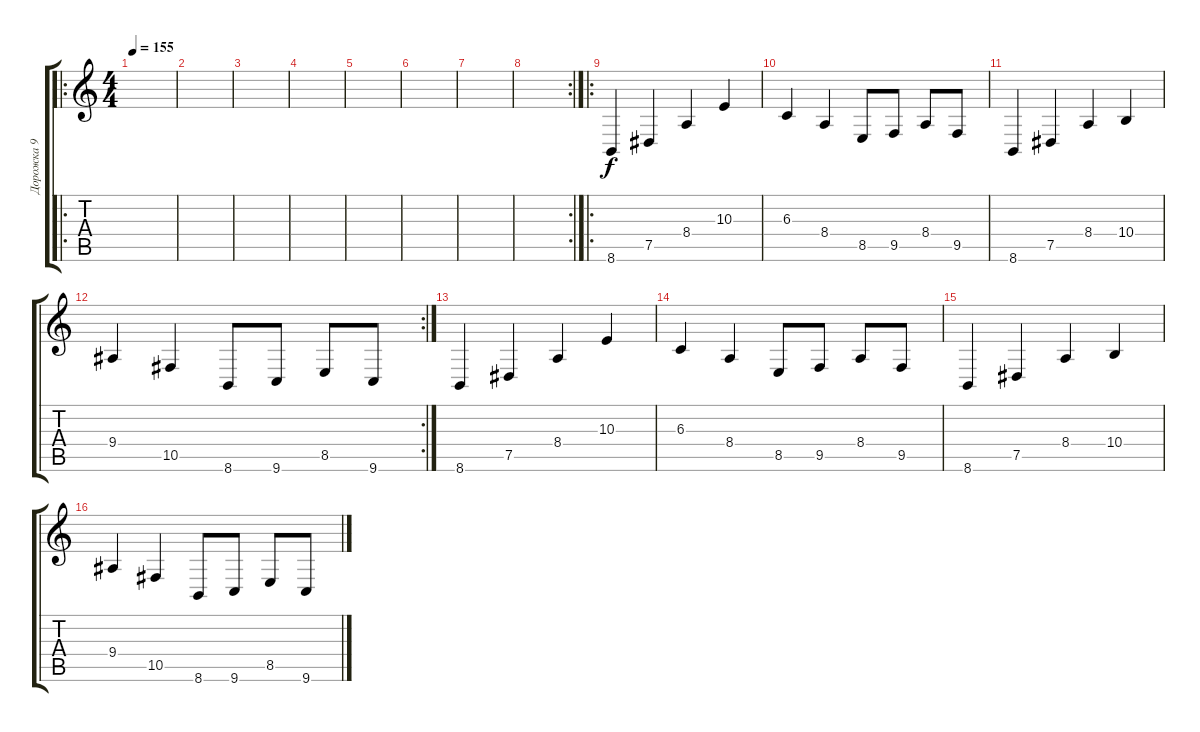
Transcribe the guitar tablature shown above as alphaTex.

\track ("Дорожка 9" "Дорожка 9") {instrument stringensemble1}
\staff {score tabs}
\tuning (Eb4 Bb3 Gb3 Db3 Ab2 Eb2) {hide}
\ro
\ts (4 4)
\tempo 155
\clef g2
\ks c
|
|
|
|
|
|
|
\rc 2
|
\ro
8.6.4 7.5.4 8.4.4 10.3.4 |
6.3.4 8.4.4 8.5.8 9.5.8 8.4.8 9.5.8 |
8.6.4 7.5.4 8.4.4 10.4.4 |
\rc 2
9.4.4 10.5.4 8.6.8 9.6.8 8.5.8 9.6.8 |
8.6.4 7.5.4 8.4.4 10.3.4 |
6.3.4 8.4.4 8.5.8 9.5.8 8.4.8 9.5.8 |
8.6.4 7.5.4 8.4.4 10.4.4 |
9.4.4 10.5.4 8.6.8 9.6.8 8.5.8 9.6.8
